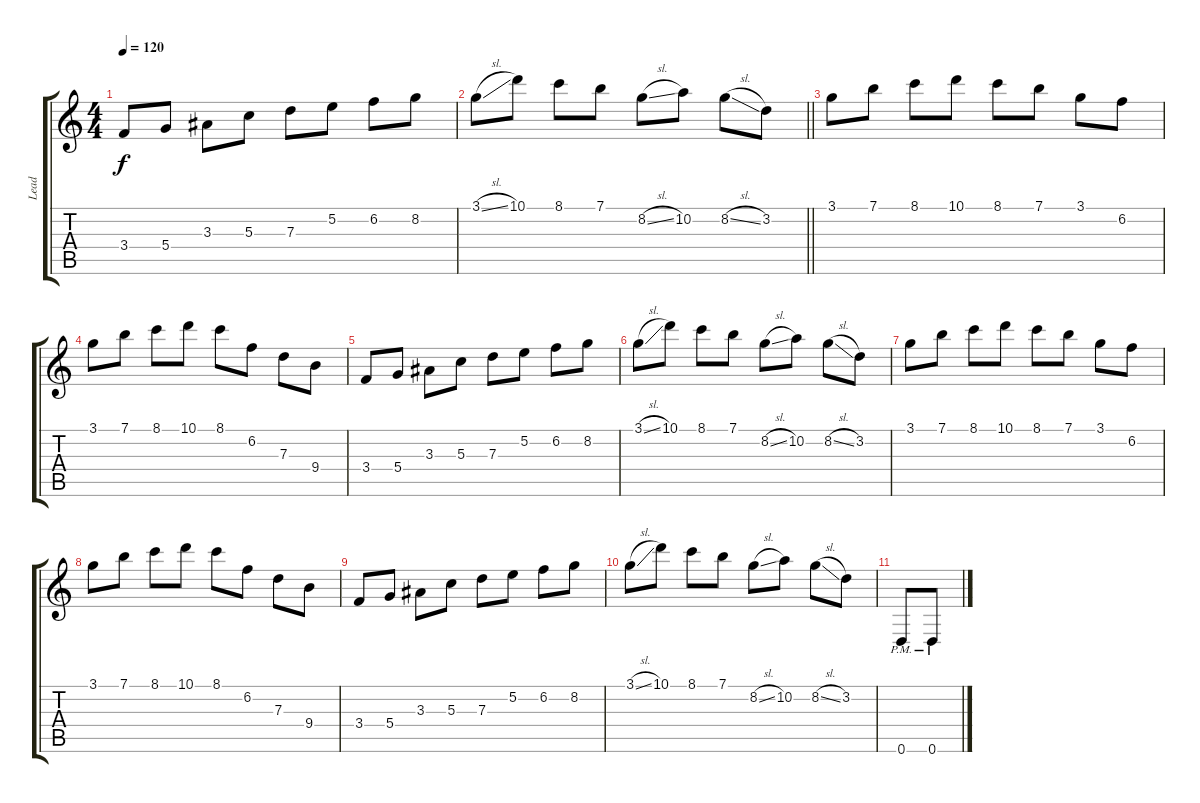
\track ("Lead" "Lead") {instrument distortionguitar}
\staff {score tabs}
\tuning (E4 B3 G3 D3 A2 D2) {hide}
\ts (4 4)
\tempo 120
\clef g2
\ks c
3.4.8{dy f} 5.4.8 3.3.8 5.3.8 7.3.8 5.2.8 6.2.8 8.2.8 |
\barLineRight lightlight
3.1{sl}.8 10.1.8 8.1.8 7.1.8 8.2{sl}.8 10.2.8 8.2{sl}.8 3.2.8 |
3.1.8 7.1.8 8.1.8 10.1.8 8.1.8 7.1.8 3.1.8 6.2.8 |
3.1.8 7.1.8 8.1.8 10.1.8 8.1.8 6.2.8 7.3.8 9.4.8 |
3.4.8 5.4.8 3.3.8 5.3.8 7.3.8 5.2.8 6.2.8 8.2.8 |
3.1{sl}.8 10.1.8 8.1.8 7.1.8 8.2{sl}.8 10.2.8 8.2{sl}.8 3.2.8 |
3.1.8 7.1.8 8.1.8 10.1.8 8.1.8 7.1.8 3.1.8 6.2.8 |
3.1.8 7.1.8 8.1.8 10.1.8 8.1.8 6.2.8 7.3.8 9.4.8 |
3.4.8 5.4.8 3.3.8 5.3.8 7.3.8 5.2.8 6.2.8 8.2.8 |
3.1{sl}.8 10.1.8 8.1.8 7.1.8 8.2{sl}.8 10.2.8 8.2{sl}.8 3.2.8 |
0.6{pm}.8 0.6{pm}.8
